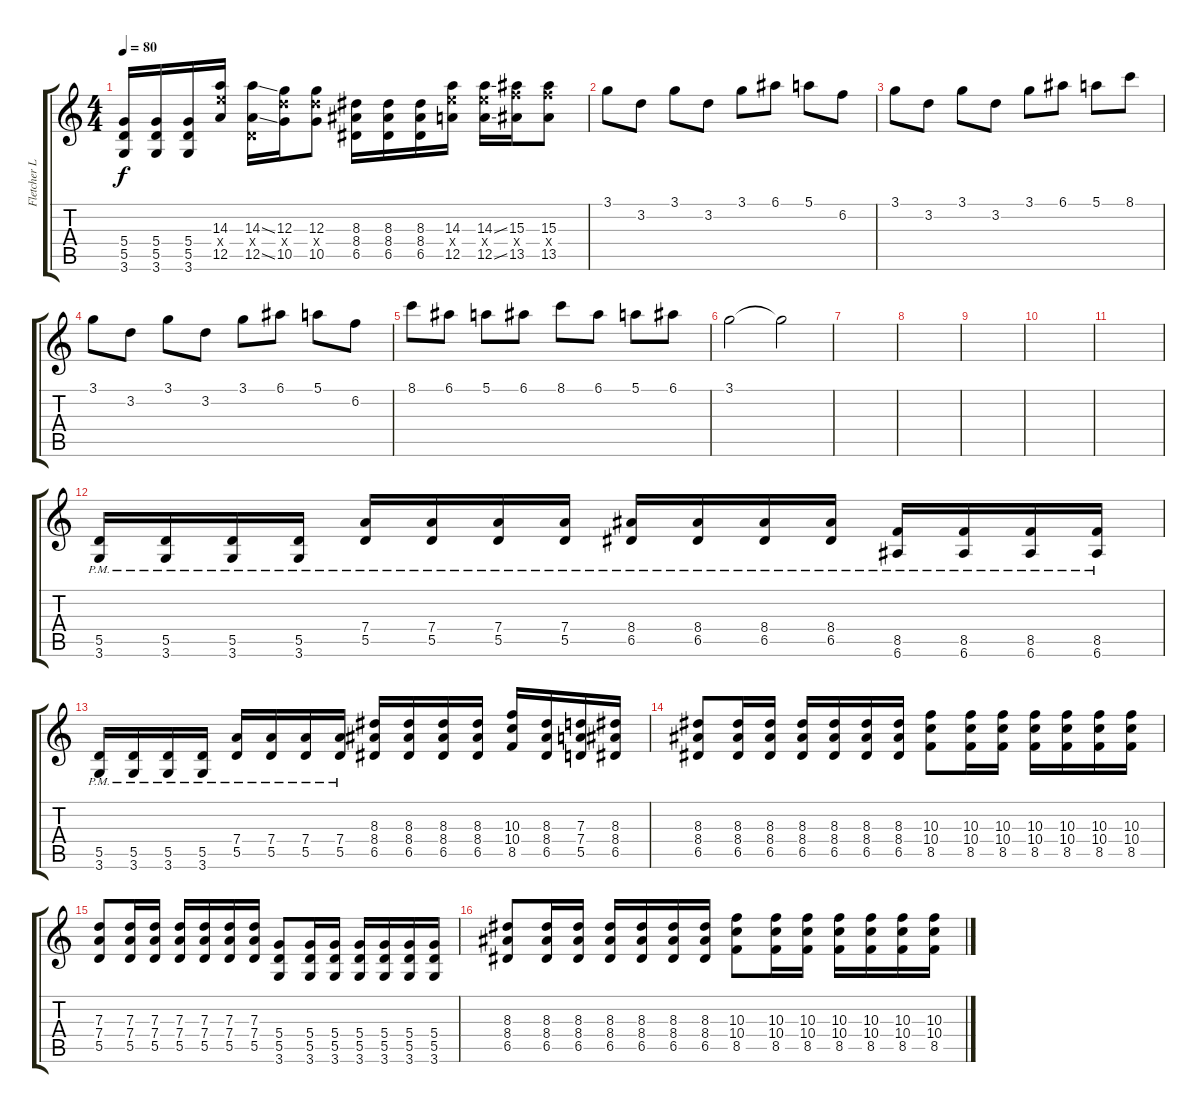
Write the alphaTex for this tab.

\track ("Fletcher Lead Guitar" "Fletcher L") {instrument distortionguitar}
\staff {score tabs}
\tuning (E4 B3 G3 D3 A2 E2) {hide}
\ts (4 4)
\tempo 80
\clef g2
\ks c
(5.4 5.5 3.6).16{dy f} (5.4 5.5 3.6).16 (5.4 5.5 3.6).16 (14.3 14.4{x} 12.5).16 (14.3{ss} 0.4{x} 12.5{ss}).16 (12.3 12.4{x} 10.5).16 (12.3 12.4{x} 10.5).8 (8.3 8.4 6.5).16 (8.3 8.4 6.5).16 (8.3 8.4 6.5).16 (14.3 14.4{x} 12.5).16 (14.3{ss} 14.4{x} 12.5{ss}).16 (15.3 15.4{x} 13.5).16 (15.3 15.4{x} 13.5).8 |
3.1.8 3.2.8 3.1.8 3.2.8 3.1.8 6.1.8 5.1.8 6.2.8 |
3.1.8 3.2.8 3.1.8 3.2.8 3.1.8 6.1.8 5.1.8 8.1.8 |
3.1.8 3.2.8 3.1.8 3.2.8 3.1.8 6.1.8 5.1.8 6.2.8 |
8.1.8 6.1.8 5.1.8 6.1.8 8.1.8 6.1.8 5.1.8 6.1.8 |
3.1.2 3.1{t}.2 |
|
|
|
|
|
(5.5{pm} 3.6{pm}).16 (5.5{pm} 3.6{pm}).16 (5.5{pm} 3.6{pm}).16 (5.5{pm} 3.6{pm}).16 (7.4{pm} 5.5{pm}).16 (7.4{pm} 5.5{pm}).16 (7.4{pm} 5.5{pm}).16 (7.4{pm} 5.5{pm}).16 (8.4{pm} 6.5{pm}).16 (8.4{pm} 6.5{pm}).16 (8.4{pm} 6.5{pm}).16 (8.4{pm} 6.5{pm}).16 (8.5{pm} 6.6{pm}).16 (8.5{pm} 6.6{pm}).16 (8.5{pm} 6.6{pm}).16 (8.5{pm} 6.6{pm}).16 |
(5.5{pm} 3.6{pm}).16 (5.5{pm} 3.6{pm}).16 (5.5{pm} 3.6{pm}).16 (5.5{pm} 3.6{pm}).16 (7.4{pm} 5.5{pm}).16 (7.4{pm} 5.5{pm}).16 (7.4{pm} 5.5{pm}).16 (7.4{pm} 5.5{pm}).16 (8.3 8.4 6.5).16 (8.3 8.4 6.5).16 (8.3 8.4 6.5).16 (8.3 8.4 6.5).16 (10.3 10.4 8.5).16 (8.3 8.4 6.5).16 (7.3 7.4 5.5).16 (8.3 8.4 6.5).16 |
(8.3 8.4 6.5).8 (8.3 8.4 6.5).16 (8.3 8.4 6.5).16 (8.3 8.4 6.5).16 (8.3 8.4 6.5).16 (8.3 8.4 6.5).16 (8.3 8.4 6.5).16 (10.3 10.4 8.5).8 (10.3 10.4 8.5).16 (10.3 10.4 8.5).16 (10.3 10.4 8.5).16 (10.3 10.4 8.5).16 (10.3 10.4 8.5).16 (10.3 10.4 8.5).16 |
(7.3 7.4 5.5).8 (7.3 7.4 5.5).16 (7.3 7.4 5.5).16 (7.3 7.4 5.5).16 (7.3 7.4 5.5).16 (7.3 7.4 5.5).16 (7.3 7.4 5.5).16 (5.4 5.5 3.6).8 (5.4 5.5 3.6).16 (5.4 5.5 3.6).16 (5.4 5.5 3.6).16 (5.4 5.5 3.6).16 (5.4 5.5 3.6).16 (5.4 5.5 3.6).16 |
(8.3 8.4 6.5).8 (8.3 8.4 6.5).16 (8.3 8.4 6.5).16 (8.3 8.4 6.5).16 (8.3 8.4 6.5).16 (8.3 8.4 6.5).16 (8.3 8.4 6.5).16 (10.3 10.4 8.5).8 (10.3 10.4 8.5).16 (10.3 10.4 8.5).16 (10.3 10.4 8.5).16 (10.3 10.4 8.5).16 (10.3 10.4 8.5).16 (10.3 10.4 8.5).16
